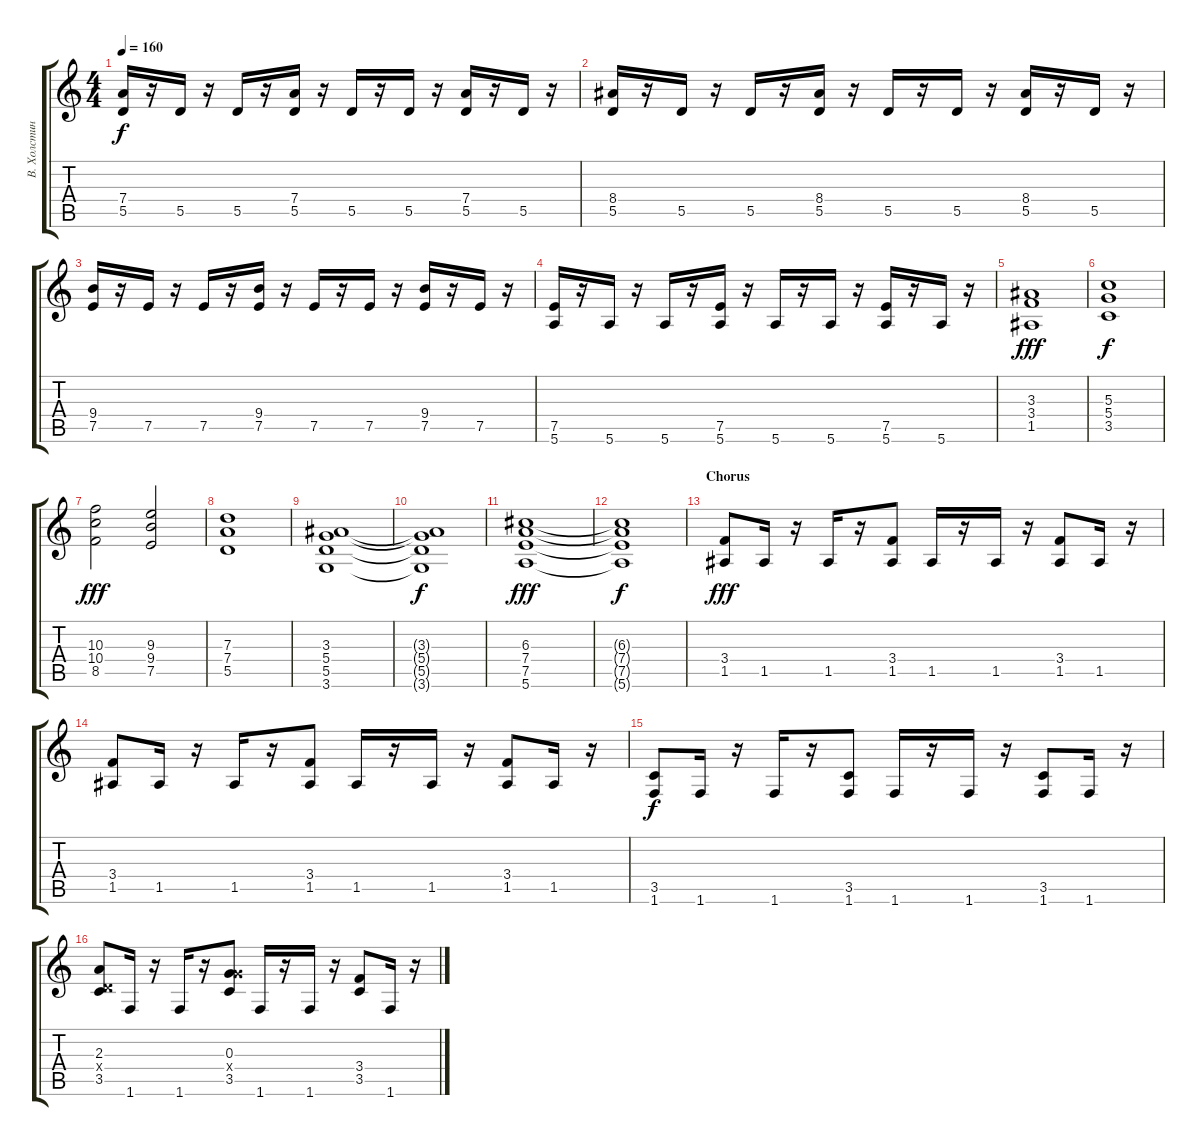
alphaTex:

\track ("B. Холстинин" "B. Холстин") {instrument distortionguitar}
\staff {score tabs}
\tuning (E4 B3 G3 D3 A2 E2) {hide}
\ts (4 4)
\tempo 160
\clef g2
\ks c
(7.4 5.5).16{dy f} r.16 5.5.16 r.16 5.5.16 r.16 (7.4 5.5).16 r.16 5.5.16 r.16 5.5.16 r.16 (7.4 5.5).16 r.16 5.5.16 r.16 |
(8.4 5.5).16 r.16 5.5.16 r.16 5.5.16 r.16 (8.4 5.5).16 r.16 5.5.16 r.16 5.5.16 r.16 (8.4 5.5).16 r.16 5.5.16 r.16 |
(9.4 7.5).16 r.16 7.5.16 r.16 7.5.16 r.16 (9.4 7.5).16 r.16 7.5.16 r.16 7.5.16 r.16 (9.4 7.5).16 r.16 7.5.16 r.16 |
(7.5 5.6).16 r.16 5.6.16 r.16 5.6.16 r.16 (7.5 5.6).16 r.16 5.6.16 r.16 5.6.16 r.16 (7.5 5.6).16 r.16 5.6.16 r.16 |
(3.3 3.4 1.5).1{dy fff} |
(5.3 5.4 3.5).1{dy f} |
(10.3 10.4 8.5).2{dy fff} (9.3 9.4 7.5).2 |
(7.3 7.4 5.5).1 |
(3.3 5.4 5.5 3.6).1 |
(3.3{t} 5.4{t} 5.5{t} 3.6{t}).1{dy f} |
(6.3 7.4 7.5 5.6).1{dy fff} |
(6.3{t} 7.4{t} 7.5{t} 5.6{t}).1{dy f} |
\section ("" "Chorus")
(3.4 1.5).8{dy fff} 1.5.16 r.16 1.5.16 r.16 (3.4 1.5).8 1.5.16 r.16 1.5.16 r.16 (3.4 1.5).8 1.5.16 r.16 |
(3.4 1.5).8 1.5.16 r.16 1.5.16 r.16 (3.4 1.5).8 1.5.16 r.16 1.5.16 r.16 (3.4 1.5).8 1.5.16 r.16 |
(3.5 1.6).8{dy f} 1.6.16 r.16 1.6.16 r.16 (3.5 1.6).8 1.6.16 r.16 1.6.16 r.16 (3.5 1.6).8 1.6.16 r.16 |
(2.3 0.4{x} 3.5).8 1.6.16 r.16 1.6.16 r.16 (0.3 5.4{x} 3.5).8 1.6.16 r.16 1.6.16 r.16 (3.4 3.5).8 1.6.16 r.16
